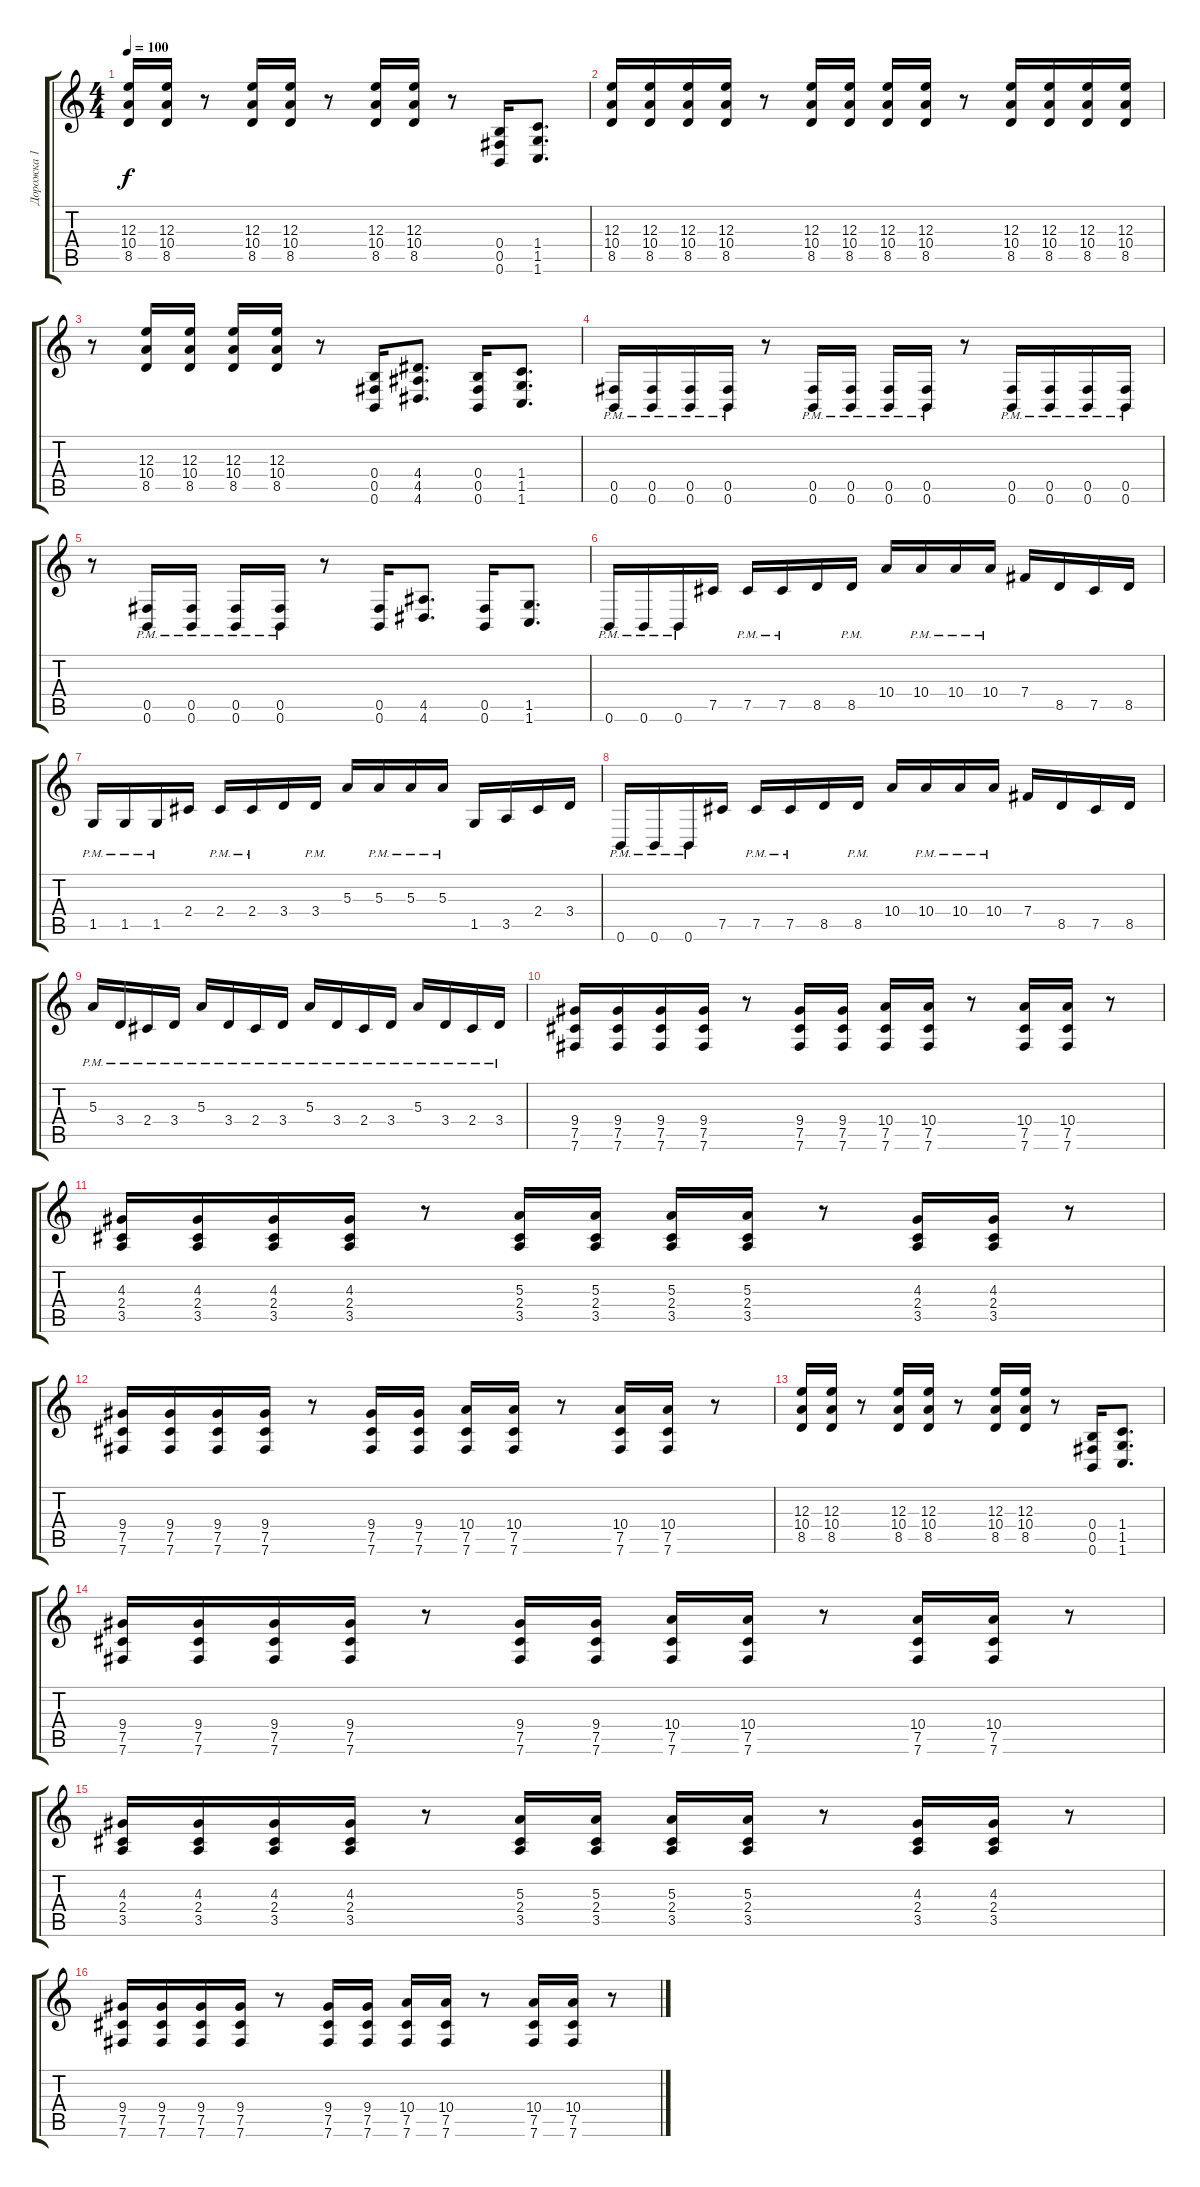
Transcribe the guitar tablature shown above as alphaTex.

\track ("Дорожка 1" "Дорожка 1") {instrument distortionguitar}
\staff {score tabs}
\tuning (Db4 Ab3 E3 B2 Gb2 B1) {hide}
\ts (4 4)
\tempo 100
\clef g2
\ks c
(12.3 10.4 8.5).16{dy f} (12.3 10.4 8.5).16 r.8 (12.3 10.4 8.5).16 (12.3 10.4 8.5).16 r.8 (12.3 10.4 8.5).16 (12.3 10.4 8.5).16 r.8 (0.4 0.5 0.6).16 (1.4 1.5 1.6).8{d} |
(12.3 10.4 8.5).16 (12.3 10.4 8.5).16 (12.3 10.4 8.5).16 (12.3 10.4 8.5).16 r.8 (12.3 10.4 8.5).16 (12.3 10.4 8.5).16 (12.3 10.4 8.5).16 (12.3 10.4 8.5).16 r.8 (12.3 10.4 8.5).16 (12.3 10.4 8.5).16 (12.3 10.4 8.5).16 (12.3 10.4 8.5).16 |
r.8 (12.3 10.4 8.5).16 (12.3 10.4 8.5).16 (12.3 10.4 8.5).16 (12.3 10.4 8.5).16 r.8 (0.4 0.5 0.6).16 (4.4 4.5 4.6).8{d} (0.4 0.5 0.6).16 (1.4 1.5 1.6).8{d} |
(0.5{pm} 0.6{pm}).16 (0.5{pm} 0.6{pm}).16 (0.5{pm} 0.6{pm}).16 (0.5{pm} 0.6{pm}).16 r.8 (0.5{pm} 0.6{pm}).16 (0.5{pm} 0.6{pm}).16 (0.5{pm} 0.6{pm}).16 (0.5{pm} 0.6{pm}).16 r.8 (0.5{pm} 0.6{pm}).16 (0.5{pm} 0.6{pm}).16 (0.5{pm} 0.6{pm}).16 (0.5{pm} 0.6{pm}).16 |
r.8 (0.5{pm} 0.6{pm}).16 (0.5{pm} 0.6{pm}).16 (0.5{pm} 0.6{pm}).16 (0.5{pm} 0.6{pm}).16 r.8 (0.5 0.6).16 (4.5 4.6).8{d} (0.5 0.6).16 (1.5 1.6).8{d} |
0.6{pm}.16 0.6{pm}.16 0.6{pm}.16 7.5.16 7.5{pm}.16 7.5{pm}.16 8.5.16 8.5{pm}.16 10.4.16 10.4{pm}.16 10.4{pm}.16 10.4{pm}.16 7.4.16 8.5.16 7.5.16 8.5.16 |
1.5{pm}.16 1.5{pm}.16 1.5{pm}.16 2.4.16 2.4{pm}.16 2.4{pm}.16 3.4.16 3.4{pm}.16 5.3.16 5.3{pm}.16 5.3{pm}.16 5.3{pm}.16 1.5.16 3.5.16 2.4.16 3.4.16 |
0.6{pm}.16 0.6{pm}.16 0.6{pm}.16 7.5.16 7.5{pm}.16 7.5{pm}.16 8.5.16 8.5{pm}.16 10.4.16 10.4{pm}.16 10.4{pm}.16 10.4{pm}.16 7.4.16 8.5.16 7.5.16 8.5.16 |
5.3{pm}.16 3.4{pm}.16 2.4{pm}.16 3.4{pm}.16 5.3{pm}.16 3.4{pm}.16 2.4{pm}.16 3.4{pm}.16 5.3{pm}.16 3.4{pm}.16 2.4{pm}.16 3.4{pm}.16 5.3{pm}.16 3.4{pm}.16 2.4{pm}.16 3.4{pm}.16 |
(9.4 7.5 7.6).16{instrument distortionguitar} (9.4 7.5 7.6).16 (9.4 7.5 7.6).16 (9.4 7.5 7.6).16 r.8 (9.4 7.5 7.6).16 (9.4 7.5 7.6).16 (10.4 7.5 7.6).16 (10.4 7.5 7.6).16 r.8 (10.4 7.5 7.6).16 (10.4 7.5 7.6).16 r.8 |
(4.3 2.4 3.5).16 (4.3 2.4 3.5).16 (4.3 2.4 3.5).16 (4.3 2.4 3.5).16 r.8 (5.3 2.4 3.5).16 (5.3 2.4 3.5).16 (5.3 2.4 3.5).16 (5.3 2.4 3.5).16 r.8 (4.3 2.4 3.5).16 (4.3 2.4 3.5).16 r.8 |
(9.4 7.5 7.6).16{instrument distortionguitar} (9.4 7.5 7.6).16 (9.4 7.5 7.6).16 (9.4 7.5 7.6).16 r.8 (9.4 7.5 7.6).16 (9.4 7.5 7.6).16 (10.4 7.5 7.6).16 (10.4 7.5 7.6).16 r.8 (10.4 7.5 7.6).16 (10.4 7.5 7.6).16 r.8 |
(12.3 10.4 8.5).16 (12.3 10.4 8.5).16 r.8 (12.3 10.4 8.5).16 (12.3 10.4 8.5).16 r.8 (12.3 10.4 8.5).16 (12.3 10.4 8.5).16 r.8 (0.4 0.5 0.6).16 (1.4 1.5 1.6).8{d} |
(9.4 7.5 7.6).16{instrument distortionguitar} (9.4 7.5 7.6).16 (9.4 7.5 7.6).16 (9.4 7.5 7.6).16 r.8 (9.4 7.5 7.6).16 (9.4 7.5 7.6).16 (10.4 7.5 7.6).16 (10.4 7.5 7.6).16 r.8 (10.4 7.5 7.6).16 (10.4 7.5 7.6).16 r.8 |
(4.3 2.4 3.5).16 (4.3 2.4 3.5).16 (4.3 2.4 3.5).16 (4.3 2.4 3.5).16 r.8 (5.3 2.4 3.5).16 (5.3 2.4 3.5).16 (5.3 2.4 3.5).16 (5.3 2.4 3.5).16 r.8 (4.3 2.4 3.5).16 (4.3 2.4 3.5).16 r.8 |
(9.4 7.5 7.6).16{instrument distortionguitar} (9.4 7.5 7.6).16 (9.4 7.5 7.6).16 (9.4 7.5 7.6).16 r.8 (9.4 7.5 7.6).16 (9.4 7.5 7.6).16 (10.4 7.5 7.6).16 (10.4 7.5 7.6).16 r.8 (10.4 7.5 7.6).16 (10.4 7.5 7.6).16 r.8
